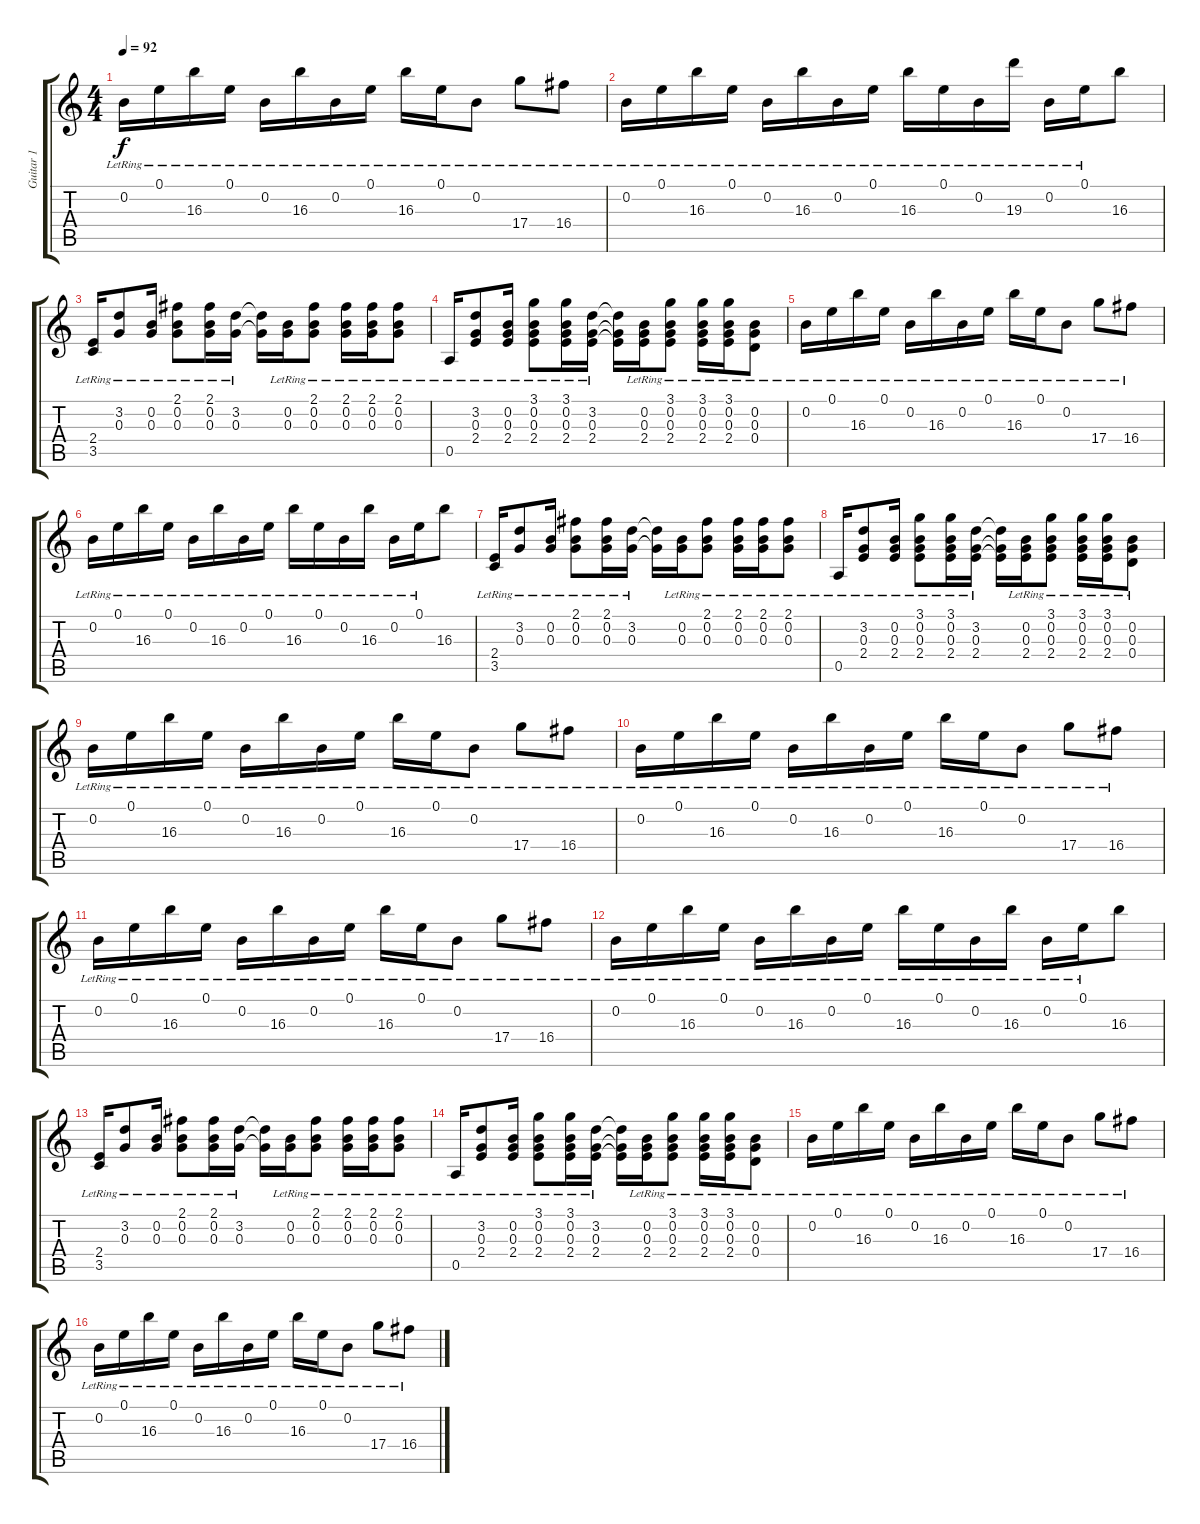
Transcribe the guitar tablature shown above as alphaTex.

\track ("Guitar 1" "Guitar 1") {instrument electricguitarclean}
\staff {score tabs}
\tuning (E4 B3 G3 D3 A2 E2) {hide}
\ts (4 4)
\tempo 92
\clef g2
\ks c
0.2{lr}.16{dy f} 0.1{lr}.16 16.3{lr}.16 0.1{lr}.16 0.2{lr}.16 16.3{lr}.16 0.2{lr}.16 0.1{lr}.16 16.3{lr}.16 0.1{lr}.16 0.2{lr}.8 17.4{lr}.8 16.4{lr}.8 |
0.2{lr}.16 0.1{lr}.16 16.3{lr}.16 0.1{lr}.16 0.2{lr}.16 16.3{lr}.16 0.2{lr}.16 0.1{lr}.16 16.3{lr}.16 0.1{lr}.16 0.2{lr}.16 19.3{lr}.16 0.2{lr}.16 0.1{lr}.16 16.3.8 |
(2.4{lr} 3.5{lr}).16 (3.2{lr} 0.3{lr}).8 (0.2{lr} 0.3{lr}).16 (2.1{lr} 0.2{lr} 0.3{lr}).8 (2.1{lr} 0.2{lr} 0.3{lr}).16 (3.2{lr} 0.3{lr}).16 (3.2{t} 0.3{t}).16 (0.2{lr} 0.3{lr}).16 (2.1{lr} 0.2{lr} 0.3{lr}).8 (2.1{lr} 0.2{lr} 0.3{lr}).16 (2.1{lr} 0.2{lr} 0.3{lr}).16 (2.1{lr} 0.2{lr} 0.3{lr}).8 |
0.5{lr}.16 (3.2{lr} 0.3{lr} 2.4{lr}).8 (0.2{lr} 0.3{lr} 2.4{lr}).16 (3.1{lr} 0.2{lr} 0.3{lr} 2.4{lr}).8 (3.1{lr} 0.2{lr} 0.3{lr} 2.4{lr}).16 (3.2{lr} 0.3{lr} 2.4{lr}).16 (3.2{t} 0.3{t} 2.4{t}).16 (0.2{lr} 0.3{lr} 2.4{lr}).16 (3.1{lr} 0.2{lr} 0.3{lr} 2.4{lr}).8 (3.1{lr} 0.2{lr} 0.3{lr} 2.4{lr}).16 (3.1{lr} 0.2{lr} 0.3{lr} 2.4{lr}).16 (0.2{lr} 0.3{lr} 0.4{lr}).8 |
0.2{lr}.16 0.1{lr}.16 16.3{lr}.16 0.1{lr}.16 0.2{lr}.16 16.3{lr}.16 0.2{lr}.16 0.1{lr}.16 16.3{lr}.16 0.1{lr}.16 0.2{lr}.8 17.4{lr}.8 16.4{lr}.8 |
0.2{lr}.16 0.1{lr}.16 16.3{lr}.16 0.1{lr}.16 0.2{lr}.16 16.3{lr}.16 0.2{lr}.16 0.1{lr}.16 16.3{lr}.16 0.1{lr}.16 0.2{lr}.16 16.3{lr}.16 0.2{lr}.16 0.1{lr}.16 16.3.8 |
(2.4{lr} 3.5{lr}).16 (3.2{lr} 0.3{lr}).8 (0.2{lr} 0.3{lr}).16 (2.1{lr} 0.2{lr} 0.3{lr}).8 (2.1{lr} 0.2{lr} 0.3{lr}).16 (3.2{lr} 0.3{lr}).16 (3.2{t} 0.3{t}).16 (0.2{lr} 0.3{lr}).16 (2.1{lr} 0.2{lr} 0.3{lr}).8 (2.1{lr} 0.2{lr} 0.3{lr}).16 (2.1{lr} 0.2{lr} 0.3{lr}).16 (2.1{lr} 0.2{lr} 0.3{lr}).8 |
0.5{lr}.16 (3.2{lr} 0.3{lr} 2.4{lr}).8 (0.2{lr} 0.3{lr} 2.4{lr}).16 (3.1{lr} 0.2{lr} 0.3{lr} 2.4{lr}).8 (3.1{lr} 0.2{lr} 0.3{lr} 2.4{lr}).16 (3.2{lr} 0.3{lr} 2.4{lr}).16 (3.2{t} 0.3{t} 2.4{t}).16 (0.2{lr} 0.3{lr} 2.4{lr}).16 (3.1{lr} 0.2{lr} 0.3{lr} 2.4{lr}).8 (3.1{lr} 0.2{lr} 0.3{lr} 2.4{lr}).16 (3.1{lr} 0.2{lr} 0.3{lr} 2.4{lr}).16 (0.2{lr} 0.3{lr} 0.4{lr}).8 |
0.2{lr}.16 0.1{lr}.16 16.3{lr}.16 0.1{lr}.16 0.2{lr}.16 16.3{lr}.16 0.2{lr}.16 0.1{lr}.16 16.3{lr}.16 0.1{lr}.16 0.2{lr}.8 17.4{lr}.8 16.4{lr}.8 |
0.2{lr}.16 0.1{lr}.16 16.3{lr}.16 0.1{lr}.16 0.2{lr}.16 16.3{lr}.16 0.2{lr}.16 0.1{lr}.16 16.3{lr}.16 0.1{lr}.16 0.2{lr}.8 17.4{lr}.8 16.4{lr}.8 |
0.2{lr}.16 0.1{lr}.16 16.3{lr}.16 0.1{lr}.16 0.2{lr}.16 16.3{lr}.16 0.2{lr}.16 0.1{lr}.16 16.3{lr}.16 0.1{lr}.16 0.2{lr}.8 17.4{lr}.8 16.4{lr}.8 |
0.2{lr}.16 0.1{lr}.16 16.3{lr}.16 0.1{lr}.16 0.2{lr}.16 16.3{lr}.16 0.2{lr}.16 0.1{lr}.16 16.3{lr}.16 0.1{lr}.16 0.2{lr}.16 16.3{lr}.16 0.2{lr}.16 0.1{lr}.16 16.3.8 |
(2.4{lr} 3.5{lr}).16 (3.2{lr} 0.3{lr}).8 (0.2{lr} 0.3{lr}).16 (2.1{lr} 0.2{lr} 0.3{lr}).8 (2.1{lr} 0.2{lr} 0.3{lr}).16 (3.2{lr} 0.3{lr}).16 (3.2{t} 0.3{t}).16 (0.2{lr} 0.3{lr}).16 (2.1{lr} 0.2{lr} 0.3{lr}).8 (2.1{lr} 0.2{lr} 0.3{lr}).16 (2.1{lr} 0.2{lr} 0.3{lr}).16 (2.1{lr} 0.2{lr} 0.3{lr}).8 |
0.5{lr}.16 (3.2{lr} 0.3{lr} 2.4{lr}).8 (0.2{lr} 0.3{lr} 2.4{lr}).16 (3.1{lr} 0.2{lr} 0.3{lr} 2.4{lr}).8 (3.1{lr} 0.2{lr} 0.3{lr} 2.4{lr}).16 (3.2{lr} 0.3{lr} 2.4{lr}).16 (3.2{t} 0.3{t} 2.4{t}).16 (0.2{lr} 0.3{lr} 2.4{lr}).16 (3.1{lr} 0.2{lr} 0.3{lr} 2.4{lr}).8 (3.1{lr} 0.2{lr} 0.3{lr} 2.4{lr}).16 (3.1{lr} 0.2{lr} 0.3{lr} 2.4{lr}).16 (0.2{lr} 0.3{lr} 0.4{lr}).8 |
0.2{lr}.16 0.1{lr}.16 16.3{lr}.16 0.1{lr}.16 0.2{lr}.16 16.3{lr}.16 0.2{lr}.16 0.1{lr}.16 16.3{lr}.16 0.1{lr}.16 0.2{lr}.8 17.4{lr}.8 16.4{lr}.8 |
0.2{lr}.16 0.1{lr}.16 16.3{lr}.16 0.1{lr}.16 0.2{lr}.16 16.3{lr}.16 0.2{lr}.16 0.1{lr}.16 16.3{lr}.16 0.1{lr}.16 0.2{lr}.8 17.4{lr}.8 16.4{lr}.8
